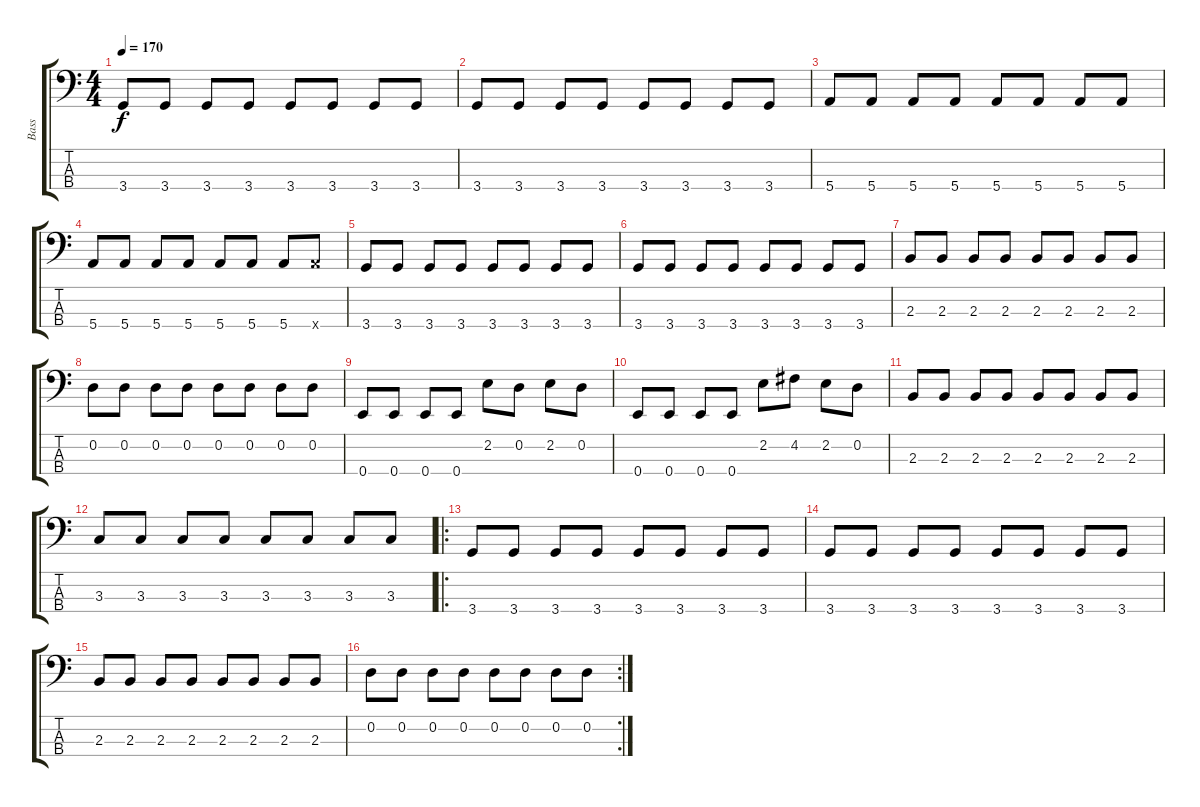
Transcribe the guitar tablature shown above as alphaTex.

\track ("Bass" "Bass") {instrument electricbassfinger}
\staff {score tabs}
\tuning (G2 D2 A1 E1) {hide}
\ts (4 4)
\tempo 170
\clef f4
\ks c
3.4.8{dy f} 3.4.8 3.4.8 3.4.8 3.4.8 3.4.8 3.4.8 3.4.8 |
3.4.8 3.4.8 3.4.8 3.4.8 3.4.8 3.4.8 3.4.8 3.4.8 |
5.4.8 5.4.8 5.4.8 5.4.8 5.4.8 5.4.8 5.4.8 5.4.8 |
5.4.8 5.4.8 5.4.8 5.4.8 5.4.8 5.4.8 5.4.8 5.4{x}.8 |
3.4.8 3.4.8 3.4.8 3.4.8 3.4.8 3.4.8 3.4.8 3.4.8 |
3.4.8 3.4.8 3.4.8 3.4.8 3.4.8 3.4.8 3.4.8 3.4.8 |
2.3.8 2.3.8 2.3.8 2.3.8 2.3.8 2.3.8 2.3.8 2.3.8 |
0.2.8 0.2.8 0.2.8 0.2.8 0.2.8 0.2.8 0.2.8 0.2.8 |
0.4.8 0.4.8 0.4.8 0.4.8 2.2.8 0.2.8 2.2.8 0.2.8 |
0.4.8 0.4.8 0.4.8 0.4.8 2.2.8 4.2.8 2.2.8 0.2.8 |
2.3.8 2.3.8 2.3.8 2.3.8 2.3.8 2.3.8 2.3.8 2.3.8 |
3.3.8 3.3.8 3.3.8 3.3.8 3.3.8 3.3.8 3.3.8 3.3.8 |
\ro
3.4.8 3.4.8 3.4.8 3.4.8 3.4.8 3.4.8 3.4.8 3.4.8 |
3.4.8 3.4.8 3.4.8 3.4.8 3.4.8 3.4.8 3.4.8 3.4.8 |
2.3.8 2.3.8 2.3.8 2.3.8 2.3.8 2.3.8 2.3.8 2.3.8 |
\rc 2
0.2.8 0.2.8 0.2.8 0.2.8 0.2.8 0.2.8 0.2.8 0.2.8
